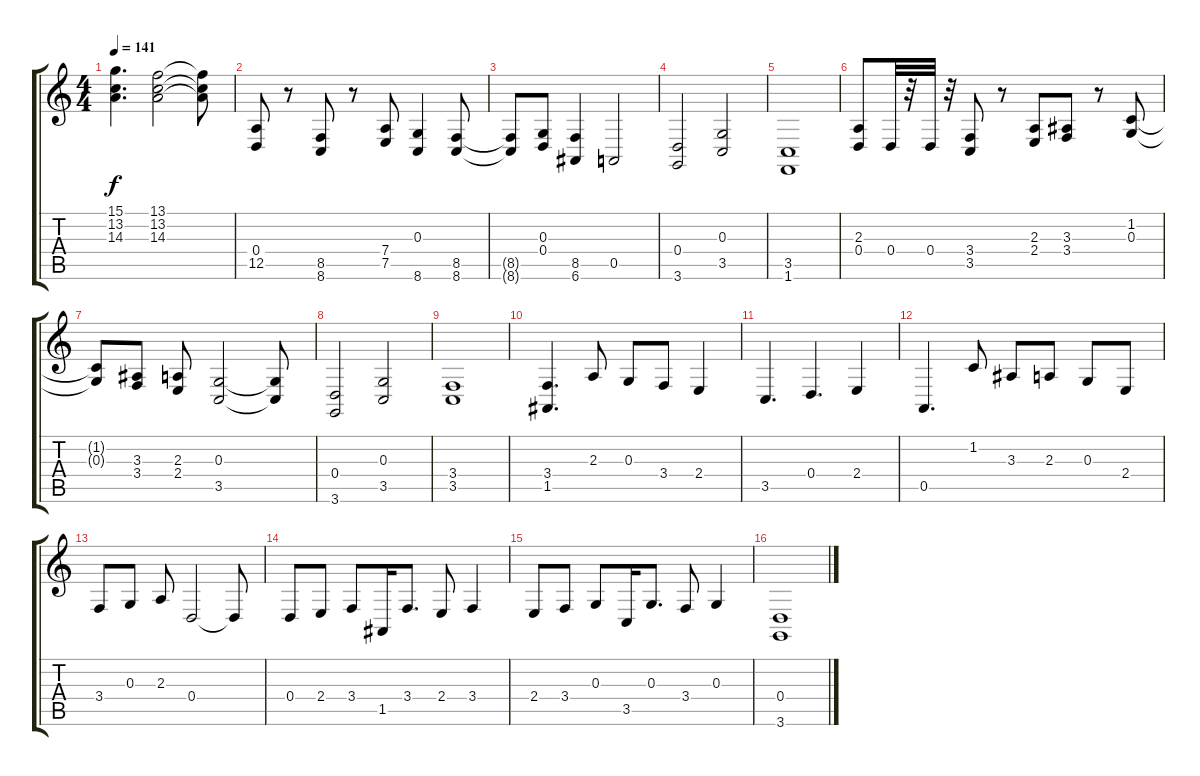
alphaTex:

\track "" {instrument brightacousticpiano}
\staff {score tabs}
\tuning (E4 B3 G3 D3 A2 E2) {hide}
\ts (4 4)
\tempo 141
\clef g2
\ks c
(15.1 13.2 14.3).4{d dy f} (13.1 13.2 14.3).2 (13.1{t} 13.2{t} 14.3{t}).8 |
(0.4 12.5).8 r.8 (8.5 8.6).8 r.8 (7.4 7.5).8 (0.3 8.6).4 (8.5 8.6).8 |
(8.5{t} 8.6{t}).8 (0.3 0.4).8 (8.5 6.6).4 0.5.2 |
(0.4 3.6).2 (0.3 3.5).2 |
(3.5 1.6).1 |
(2.3 0.4).8 0.4.32 r.32 0.4.32 r.32 (3.4 3.5).8 r.8 (2.3 2.4).8 (3.3 3.4).8 r.8 (1.2 0.3).8 |
(1.2{t} 0.3{t}).8 (3.3 3.4).8 (2.3 2.4).8 (0.3 3.5).2 (0.3{t} 3.5{t}).8 |
(0.4 3.6).2 (0.3 3.5).2 |
(3.4 3.5).1 |
(3.4 1.5).4{d} 2.3.8 0.3.8 3.4.8 2.4.4 |
3.5.4{d} 0.4.4{d} 2.4.4 |
0.5.4{d} 1.2.8 3.3.8 2.3.8 0.3.8 2.4.8 |
3.4.8 0.3.8 2.3.8 0.4.2 0.4{t}.8 |
0.4.8 2.4.8 3.4.8 1.5.16 3.4.8{d} 2.4.8 3.4.4 |
2.4.8 3.4.8 0.3.8 3.5.16 0.3.8{d} 3.4.8 0.3.4 |
(0.4 3.6).1
